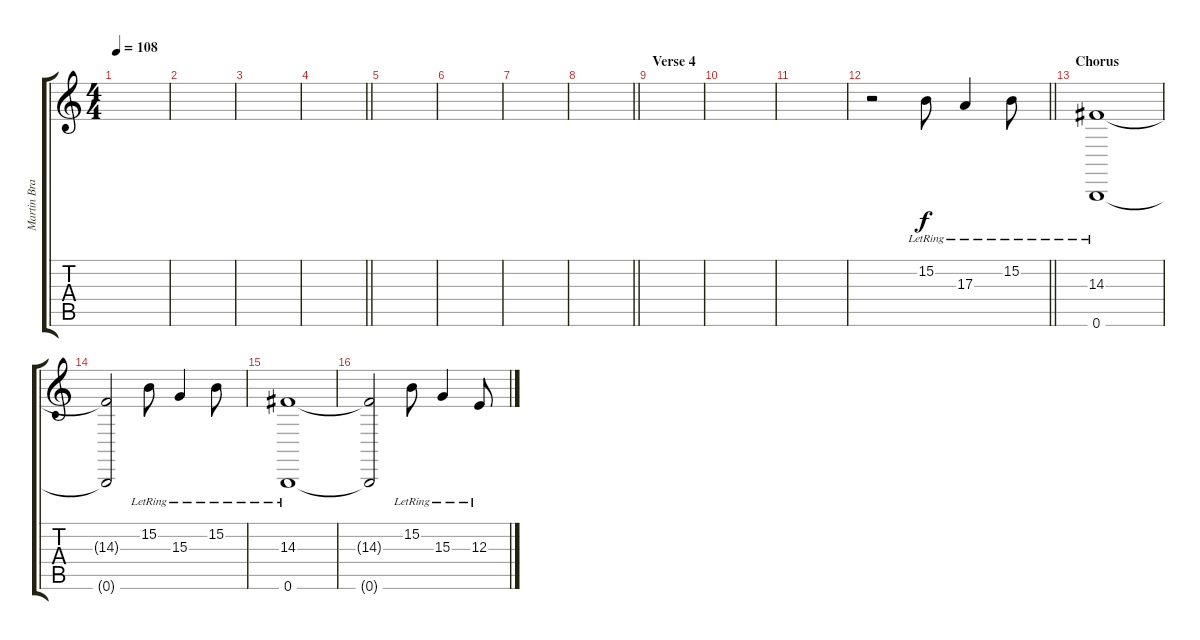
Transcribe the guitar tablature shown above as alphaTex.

\track ("Martin Brandstrom" "Martin Bra") {instrument electricgrandpiano}
\staff {score tabs}
\tuning (Db4 Ab3 E3 B2 Gb2 B1) {hide}
\ts (4 4)
\section ("" "")
\tempo 108
\clef g2
\ks c
|
|
|
\barLineRight lightlight
|
|
|
|
\barLineRight lightlight
|
\section ("" "Verse 4")
|
|
|
\barLineRight lightlight
r.2 15.2{lr}.8 17.3{lr}.4 15.2{lr}.8 |
\section ("" "Chorus")
(14.3{lr} 0.6{lr}).1 |
(14.3{t} 0.6{t}).2 15.2{lr}.8 15.3{lr}.4 15.2{lr}.8 |
(14.3{lr} 0.6{lr}).1 |
(14.3{t} 0.6{t}).2 15.2{lr}.8 15.3{lr}.4 12.3{lr}.8
